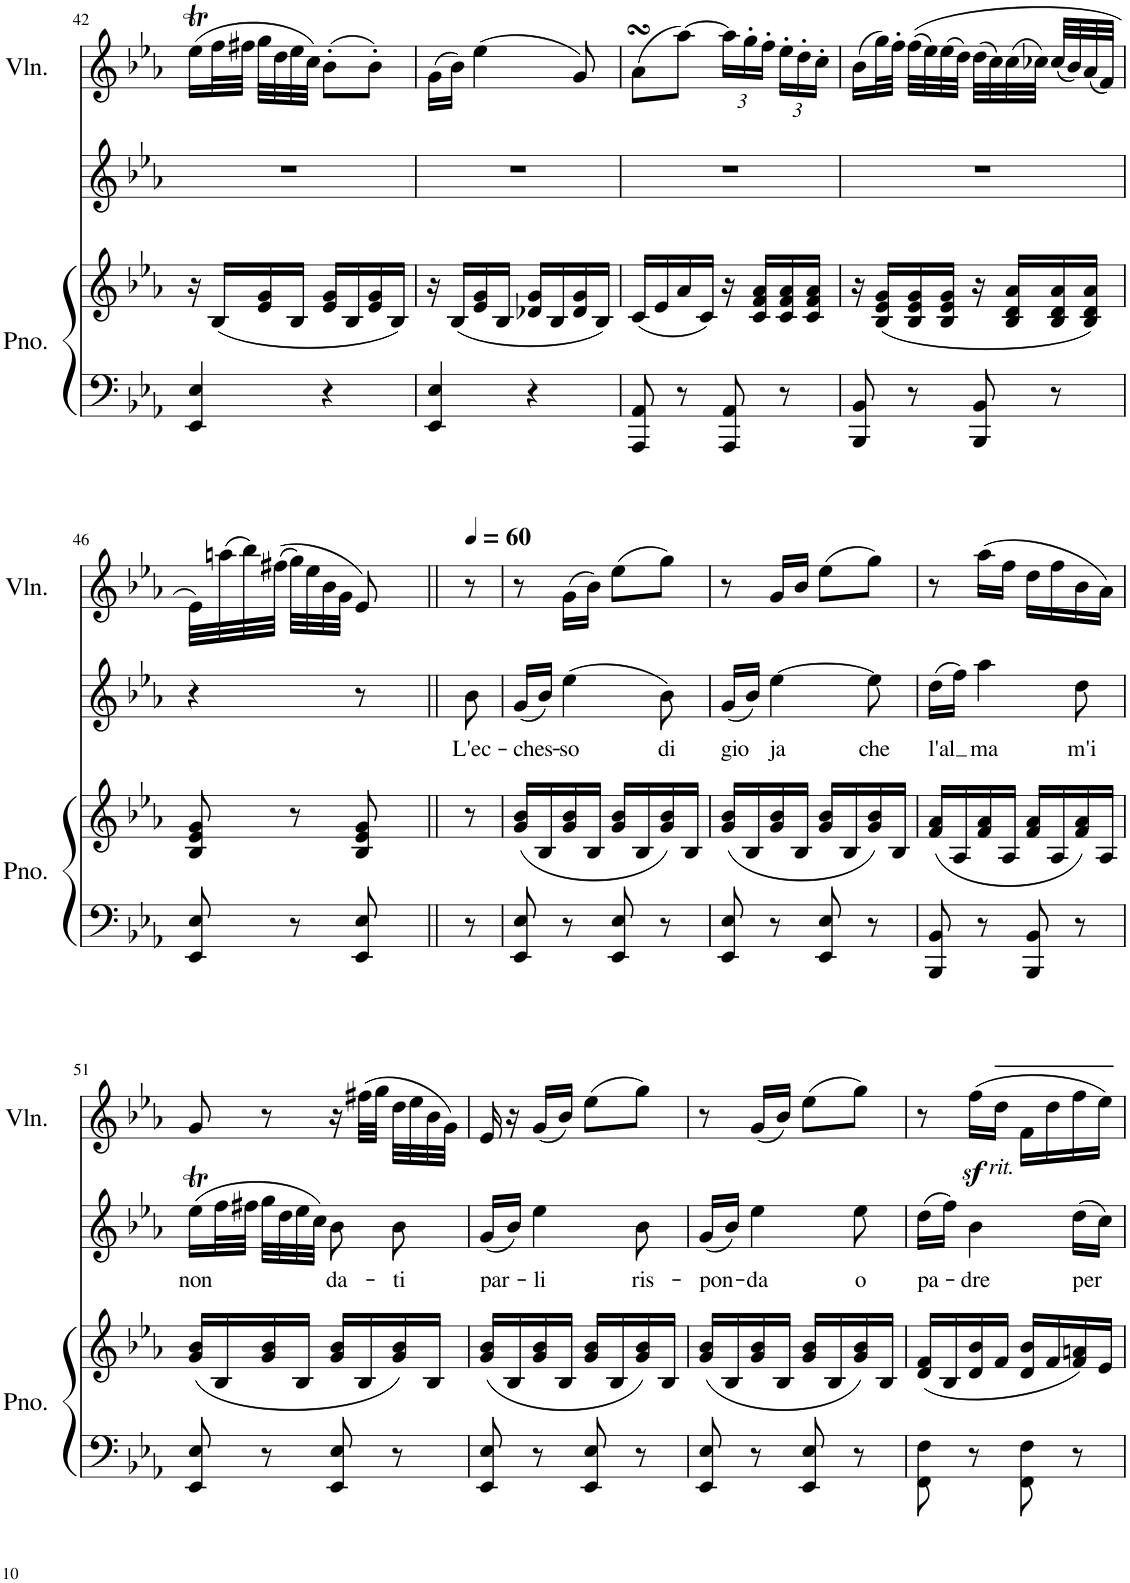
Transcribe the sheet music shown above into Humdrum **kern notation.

**kern	**kern	**kern	**text	**kern
*part3	*part3	*part2	*part2	*part1
*staff4	*staff3	*staff2	*staff2	*staff1
*I"Piano	*	*I"Voice	*	*I"Violin
*I'Pno.	*	*	*	*I'Vln.
!!LO:PB:g=z
*clefF4	*clefG2	*clefG2	*	*clefG2
*k[b-e-a-]	*k[b-e-a-]	*k[b-e-a-]	*	*k[b-e-a-]
*M2/4	*M2/4	*M2/4	*	*M2/4
=42	=42	=42	=42	=42
4EE-/ 4E-/	16r	2r	.	(16ee-T\LL
.	(16B-/LL	.	.	32ff\L
.	.	.	.	32ff#X\JJJ
.	16e-/ 16g/	.	.	32gg\LLL
.	.	.	.	32dd\
.	16B-/JJ	.	.	32ee-\
.	.	.	.	32cc\JJJ)
4r	16e-/ 16g/LL	.	.	(8b-'\L
.	16B-/	.	.	.
.	16e-/ 16g/	.	.	8b-'\J)
.	16B-/JJ)	.	.	.
=43	=43	=43	=43	=43
4EE-/ 4E-/	16r	2r	.	(16g\LL
.	(16B-/LL	.	.	16b-\JJ)
.	16e-/ 16g/	.	.	(4ee-\
.	16B-/JJ	.	.	.
4r	16d-X/ 16g/LL	.	.	.
.	16B-/	.	.	.
.	16d-/ 16g/	.	.	8g/)
.	16B-/JJ)	.	.	.
=44	=44	=44	=44	=44
8AAA-/ 8AA-/	(16c/LL	2r	.	(8a-sSSs\L
.	16e-/	.	.	.
8r	16a-/	.	.	[8aa-\J)
.	16c/JJ)	.	.	.
*	*	*	*	*Xbrackettup
8AAA-/ 8AA-/	16r	.	.	24aa-\LL]
.	.	.	.	24gg'\
.	16c/ 16f/ 16a-/LL	.	.	.
.	.	.	.	24ff'\JJ
8r	16c/ 16f/ 16a-/	.	.	24ee-'\LL
.	.	.	.	24dd'\
.	16c/ 16f/ 16a-/JJ	.	.	.
.	.	.	.	24cc'\JJ
=45	=45	=45	=45	=45
8BBB-/ 8BB-/	16r	2r	.	(16b-\LL
.	(16B-/ 16e-/ 16g/LL	.	.	32gg\L)
.	.	.	.	32ff'\JJJ
8r	16B-/ 16e-/ 16g/	.	.	((32ff\LLL
.	.	.	.	32ee-\)
.	16B-/ 16e-/ 16g/JJ	.	.	(32ee-\
.	.	.	.	32dd\JJJ)
8BBB-/ 8BB-/	16r	.	.	(32dd\LLL
.	.	.	.	32cc\)
.	16B-/ 16d/ 16a-/LL	.	.	(32cc\
.	.	.	.	32cc-X\JJJ)
8r	16B-/ 16d/ 16a-/	.	.	(32cc-/LLL
.	.	.	.	32b-/)
.	16B-/ 16d/ 16a-/JJ)	.	.	(32a-/
.	.	.	.	32f/JJJ)
!!LO:LB:g=z
=46	=46	=46	=46	=46
8EE-/ 8E-/	8B-/ 8e-/ 8g/	4r	.	32e-\LLL)
.	.	.	.	(32aan\
.	.	.	.	32bb-\)
.	.	.	.	((32ff#X\JJJ
8r	8r	.	.	32gg\LLL)
.	.	.	.	32ee-\
.	.	.	.	32b-\
.	.	.	.	32g\JJJ
8EE-/ 8E-/	8B-/ 8e-/ 8g/	8r	.	8e-/)
8ryy	8ryy	8ryy	.	8ryy
=47||	=47||	=47||	=47||	=47||
*M2/4	*M2/4	*M2/4	*	*M2/4
8ryy	8ryy	8ryy	.	8ryy
*	*	*	*	*MM60
!	!	!	!LO:LY:b	!
8r	8r	8b-\	L'ec-	8r
=48	=48	=48	=48	=48
!	!	!	!LO:LY:b	!
8EE-/ 8E-/	(16g/ 16b-/LL	(16g/LL	-ches-	8r
.	16B-/	16b-/JJ)	.	.
!	!	!	!LO:LY:b	!
8r	16g/ 16b-/	(4ee-\	-so	(16g\LL
.	16B-/JJ	.	.	16b-\JJ)
8EE-/ 8E-/	16g/ 16b-/LL	.	.	(8ee-\L
.	16B-/	.	.	.
!	!	!	!LO:LY:b	!
8r	16g/ 16b-/)	8b-\)	di	8gg\J)
.	16B-/JJ	.	.	.
=49	=49	=49	=49	=49
!	!	!	!LO:LY:b	!
8EE-/ 8E-/	(16g/ 16b-/LL	(16g/LL	gio	8r
.	16B-/	16b-/JJ)	.	.
!	!	!	!LO:LY:b	!
8r	16g/ 16b-/	[4ee-\	ja	16g/LL
.	16B-/JJ	.	.	16b-/JJ
8EE-/ 8E-/	16g/ 16b-/LL	.	.	(8ee-\L
.	16B-/	.	.	.
!	!	!	!LO:LY:b	!
8r	16g/ 16b-/)	8ee-\]	che	8gg\J)
.	16B-/JJ	.	.	.
=50	=50	=50	=50	=50
!	!	!	!LO:LY:b	!
8BBB-/ 8BB-/	(16f/ 16a-/LL	(16dd\LL	l'al	8r
.	16A-/	16ff\JJ)	.	.
!	!	!	!LO:LY:b	!
8r	16f/ 16a-/	4aa-\	ma	(16aa-\LL
.	16A-/JJ	.	.	16ff\JJ
8BBB-/ 8BB-/	16f/ 16a-/LL	.	.	16dd\LL
.	16A-/	.	.	16ff\
!	!	!	!LO:LY:b	!
8r	16f/ 16a-/)	8dd\	m'i	16b-\
.	16A-/JJ	.	.	16a-\JJ)
!!LO:LB:g=z
=51	=51	=51	=51	=51
!	!	!	!LO:LY:b	!
8EE-/ 8E-/	(16g/ 16b-/LL	(16ee-T\LL	non	8g/
.	16B-/	32ff\L	.	.
.	.	32ff#X\JJJ	.	.
8r	16g/ 16b-/	32gg\LLL	.	8r
.	.	32dd\	.	.
.	16B-/JJ	32ee-\	.	.
.	.	32cc\JJJ)	.	.
!	!	!	!LO:LY:b	!
8EE-/ 8E-/	16g/ 16b-/LL	8b-\	da-	16r
.	16B-/	.	.	(32ff#X\LLL
.	.	.	.	32gg\JJJ
!	!	!	!LO:LY:b	!
8r	16g/ 16b-/)	8b-\	-ti	32dd\LLL
.	.	.	.	32ee-\
.	16B-/JJ	.	.	32b-\
.	.	.	.	32g\JJJ)
=52	=52	=52	=52	=52
!	!	!	!LO:LY:b	!
8EE-/ 8E-/	(16g/ 16b-/LL	(16g/LL	par-	16e-/
.	16B-/	16b-/JJ)	.	16r
!	!	!	!LO:LY:b	!
8r	16g/ 16b-/	4ee-\	-li	(16g/LL
.	16B-/JJ	.	.	16b-/JJ)
8EE-/ 8E-/	16g/ 16b-/LL	.	.	(8ee-\L
.	16B-/	.	.	.
!	!	!	!LO:LY:b	!
8r	16g/ 16b-/)	8b-\	ris-	8gg\J)
.	16B-/JJ	.	.	.
=53	=53	=53	=53	=53
!	!	!	!LO:LY:b	!
8EE-/ 8E-/	(16g/ 16b-/LL	(16g/LL	-pon-	8r
.	16B-/	16b-/JJ)	.	.
!	!	!	!LO:LY:b	!
8r	16g/ 16b-/	4ee-\	-da	(16g/LL
.	16B-/JJ	.	.	16b-/JJ)
8EE-/ 8E-/	16g/ 16b-/LL	.	.	(8ee-\L
.	16B-/	.	.	.
!	!	!	!LO:LY:b	!
8r	16g/ 16b-/)	8ee-\	o	8gg\J)
.	16B-/JJ	.	.	.
=54	=54	=54	=54	=54
!	!	!	!LO:LY:b	!
8FF\ 8F\	(16d/ 16f/LL	(16dd\LL	pa-	8r
.	16B-/	16ff\JJ)	.	.
!	!	!	!	!LO:TX:b:i:t=rit.
!	!	!	!LO:LY:b	!
8r	16d/ 16b-/	4b-\	-dre	(16ffz<\LL
.	16f/JJ	.	.	16dd\JJ
8FF\ 8F\	16d/ 16b-/LL	.	.	16f\LL
.	16f/	.	.	16dd\
!	!	!	!LO:LY:b	!
8r	16f/ 16an/)	(16dd\LL	per	16ff\
.	16e-/JJ	16cc\JJ)	.	16ee-\JJ)
=	=	=	=	=
*-	*-	*-	*-	*-
